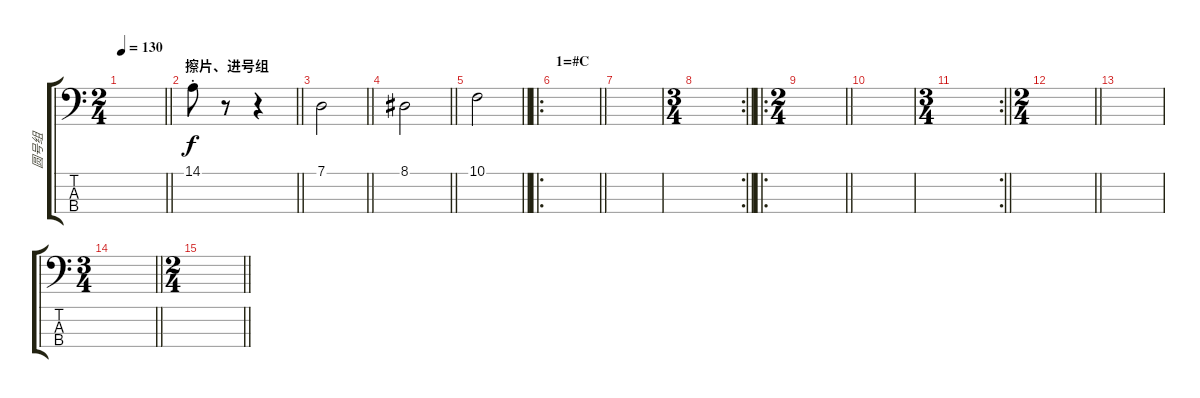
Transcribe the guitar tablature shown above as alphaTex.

\track ("圆号组" "圆号组") {instrument frenchhorn}
\staff {score tabs}
\tuning (G2 D2 A1 E1) {hide}
\ts (2 4)
\tempo 130
\clef f4
\barLineRight lightlight
\ks c
|
\section ("" "擦片、进号组")
\barLineRight lightlight
14.1{st}.8{dy f} r.8 r.4 |
\barLineRight lightlight
7.1.2 |
\barLineRight lightlight
8.1.2 |
\barLineRight lightlight
10.1.2 |
\ro
\section ("" "1=#C")
\barLineRight lightlight
|
|
\rc 2
\ts (3 4)
\barLineRight lightlight
|
\ro
\ts (2 4)
\barLineRight lightlight
|
|
\rc 2
\ts (3 4)
\barLineRight lightlight
|
\ts (2 4)
\barLineRight lightlight
|
|
\ts (3 4)
\barLineRight lightlight
|
\ts (2 4)
\barLineRight lightlight
